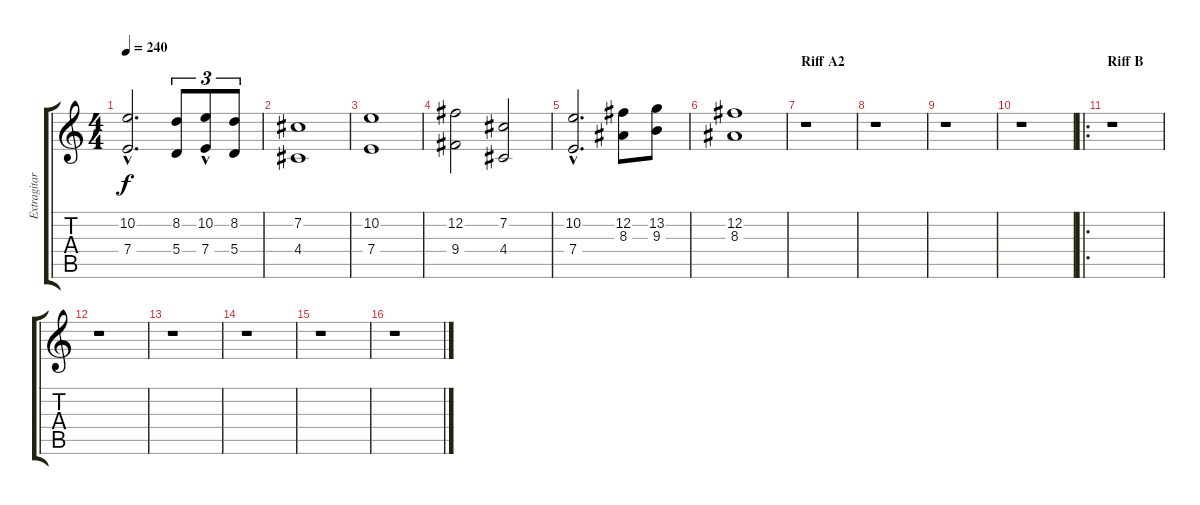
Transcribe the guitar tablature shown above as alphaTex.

\track ("Extragitarr" "Extragitar") {instrument distortionguitar}
\staff {score tabs}
\tuning (B3 Gb3 D3 A2 E2 B1) {hide}
\ts (4 4)
\tempo 240
\clef g2
\ks c
(10.2{hac} 7.4{hac}).2{d dy f} (8.2 5.4).8{tu (3 2)} (10.2 7.4{hac}).8{tu (3 2)} (8.2 5.4).8{tu (3 2)} |
(7.2 4.4).1 |
(10.2 7.4).1 |
(12.2 9.4).2 (7.2 4.4).2 |
(10.2{hac} 7.4{hac}).2{d} (12.2 8.3).8 (13.2 9.3).8 |
(12.2 8.3).1 |
\section ("" "Riff A2")
r.1 |
r.1 |
r.1 |
r.1 |
\ro
\section ("" "Riff B")
r.1 |
r.1 |
r.1 |
r.1 |
r.1 |
r.1
